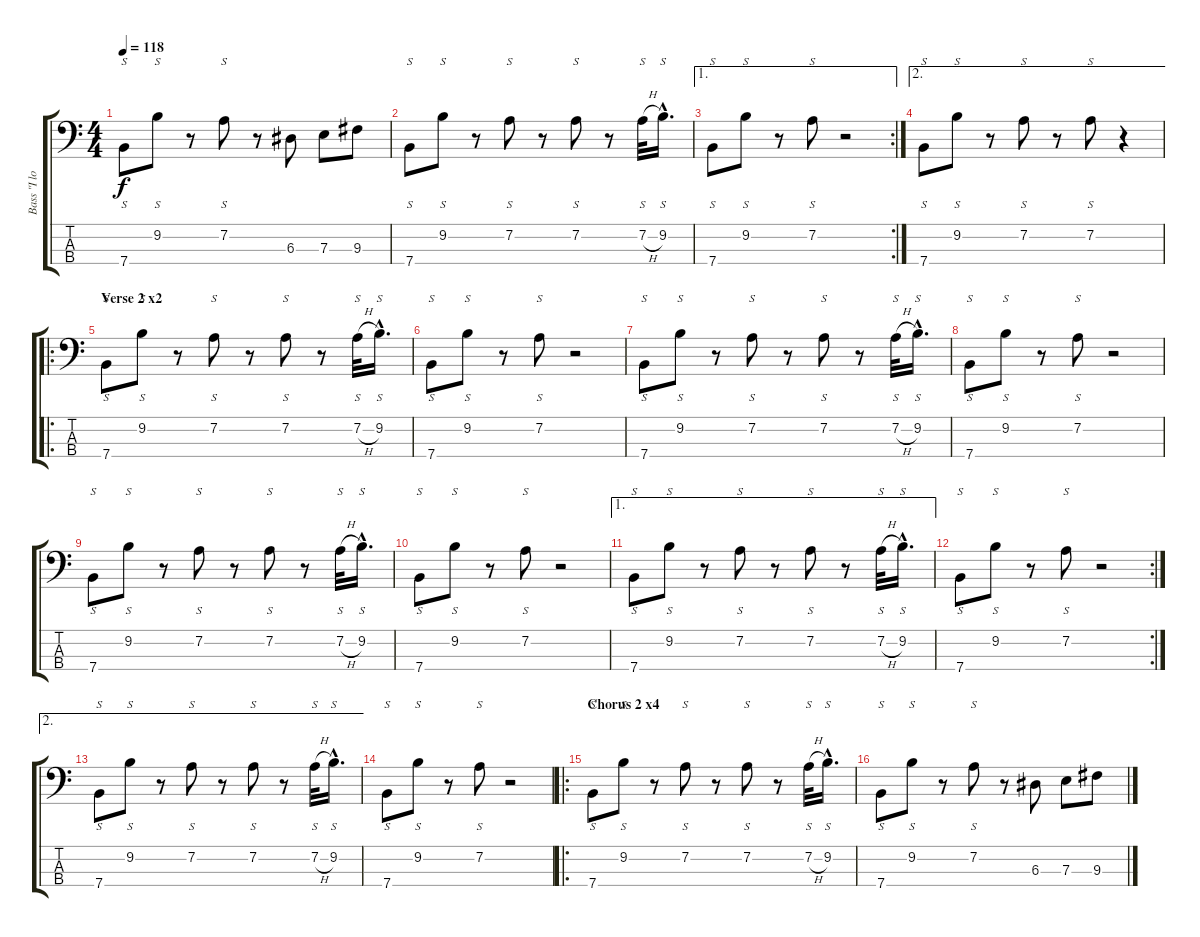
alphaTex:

\track ("Bass \"I love slapping that B7!!\" dude" "Bass \"I lo") {instrument electricbassfinger}
\staff {score tabs}
\tuning (G2 D2 A1 E1) {hide}
\ts (4 4)
\tempo 118
\clef f4
\ks c
7.4.8{s dy f} 9.2.8{s} r.8 7.2.8{s} r.8 6.3.8{instrument electricbassfinger} 7.3.8 9.3.8 |
7.4.8{s instrument slapbass1} 9.2.8{s} r.8 7.2.8{s} r.8 7.2.8{s} r.8 7.2{h}.32{s} 9.2{hac}.16{s d} |
\ae 1
\rc 2
7.4.8{s} 9.2.8{s} r.8 7.2.8{s} r.2 |
\ae 2
7.4.8{s} 9.2.8{s} r.8 7.2.8{s} r.8 7.2.8{s} r.4 |
\ro
\section ("" "Verse 2 x2")
7.4.8{s} 9.2.8{s} r.8 7.2.8{s} r.8 7.2.8{s} r.8 7.2{h}.32{s} 9.2{hac}.16{s d} |
7.4.8{s} 9.2.8{s} r.8 7.2.8{s} r.2 |
7.4.8{s} 9.2.8{s} r.8 7.2.8{s} r.8 7.2.8{s} r.8 7.2{h}.32{s} 9.2{hac}.16{s d} |
7.4.8{s} 9.2.8{s} r.8 7.2.8{s} r.2 |
7.4.8{s instrument slapbass1} 9.2.8{s} r.8 7.2.8{s} r.8 7.2.8{s} r.8 7.2{h}.32{s} 9.2{hac}.16{s d} |
7.4.8{s} 9.2.8{s} r.8 7.2.8{s} r.2 |
\ae 1
7.4.8{s} 9.2.8{s} r.8 7.2.8{s} r.8 7.2.8{s} r.8 7.2{h}.32{s} 9.2{hac}.16{s d} |
\rc 2
7.4.8{s} 9.2.8{s} r.8 7.2.8{s} r.2 |
\ae 2
7.4.8{s} 9.2.8{s} r.8 7.2.8{s} r.8 7.2.8{s} r.8 7.2{h}.32{s} 9.2{hac}.16{s d} |
7.4.8{s} 9.2.8{s} r.8 7.2.8{s} r.2 |
\ro
\section ("" "Chorus 2 x4")
7.4.8{s instrument slapbass1} 9.2.8{s} r.8 7.2.8{s} r.8 7.2.8{s} r.8 7.2{h}.32{s} 9.2{hac}.16{s d} |
7.4.8{s} 9.2.8{s} r.8 7.2.8{s} r.8 6.3.8{instrument electricbassfinger} 7.3.8 9.3.8
